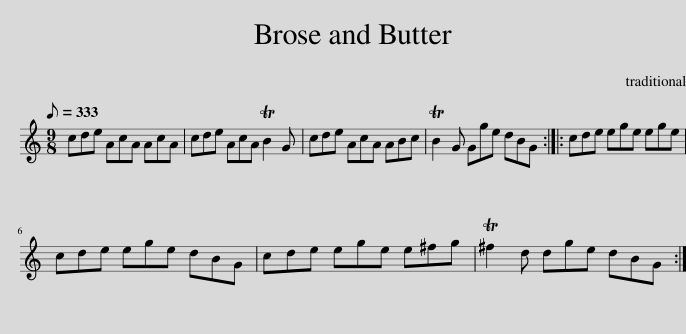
X:1
L:1/8
Q:1/8=333
M:9/8
I:linebreak $
K:C
V:1 treble
V:1
 cde AcA AcA | cde AcA TB2 G | cde AcA ABc | TB2 G Gge dBG :: cde ege ege |$ %5
 cde ege dBG | cde ege e^fg | T^f2 d dge dBG :| %8
